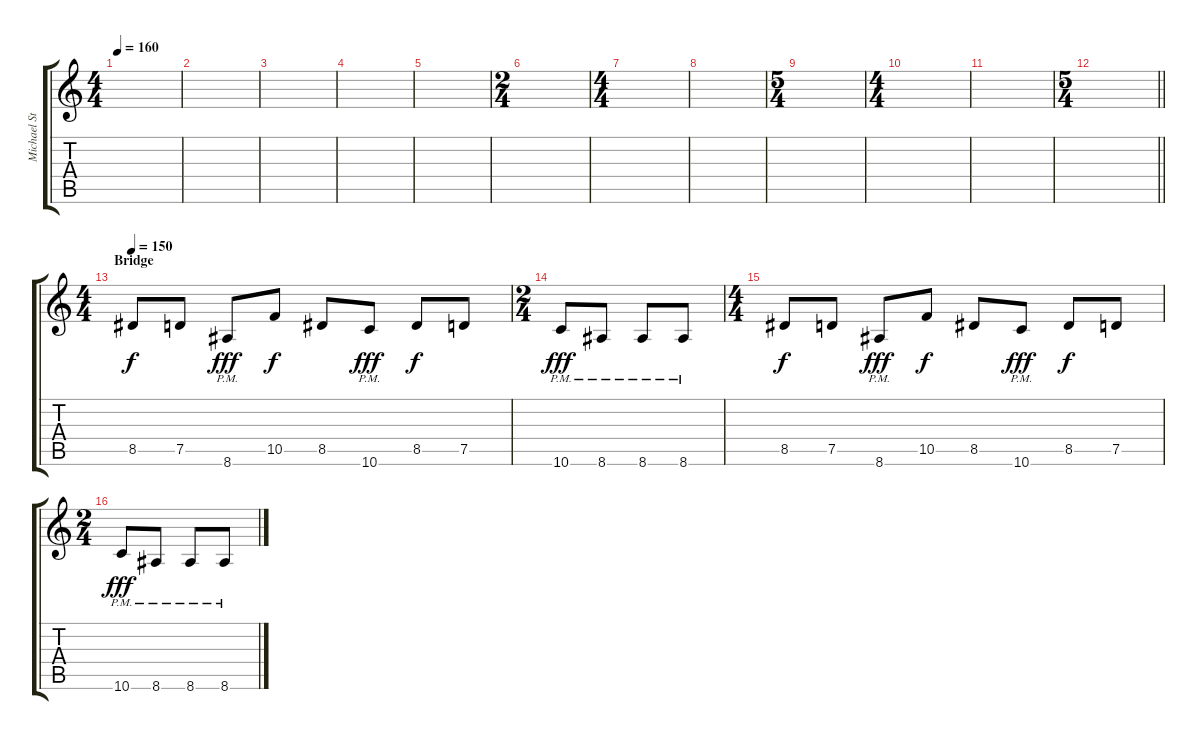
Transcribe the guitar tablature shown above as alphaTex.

\track ("Michael Stützer" "Michael St") {instrument distortionguitar}
\staff {score tabs}
\tuning (D4 A3 F3 C3 G2 D2) {hide}
\ts (4 4)
\tempo 160
\clef g2
\ks c
|
|
|
|
|
\ts (2 4)
|
\ts (4 4)
|
|
\ts (5 4)
|
\ts (4 4)
|
|
\ts (5 4)
\barLineRight lightlight
|
\ts (4 4)
\section ("" "Bridge")
\tempo 150
8.5.8 7.5.8 8.6{pm}.8{dy fff} 10.5.8{dy f} 8.5.8 10.6{pm}.8{dy fff} 8.5.8{dy f} 7.5.8 |
\ts (2 4)
10.6{pm}.8{dy fff} 8.6{pm}.8 8.6{pm}.8 8.6{pm}.8 |
\ts (4 4)
8.5.8{dy f} 7.5.8 8.6{pm}.8{dy fff} 10.5.8{dy f} 8.5.8 10.6{pm}.8{dy fff} 8.5.8{dy f} 7.5.8 |
\ts (2 4)
10.6{pm}.8{dy fff} 8.6{pm}.8 8.6{pm}.8 8.6{pm}.8
